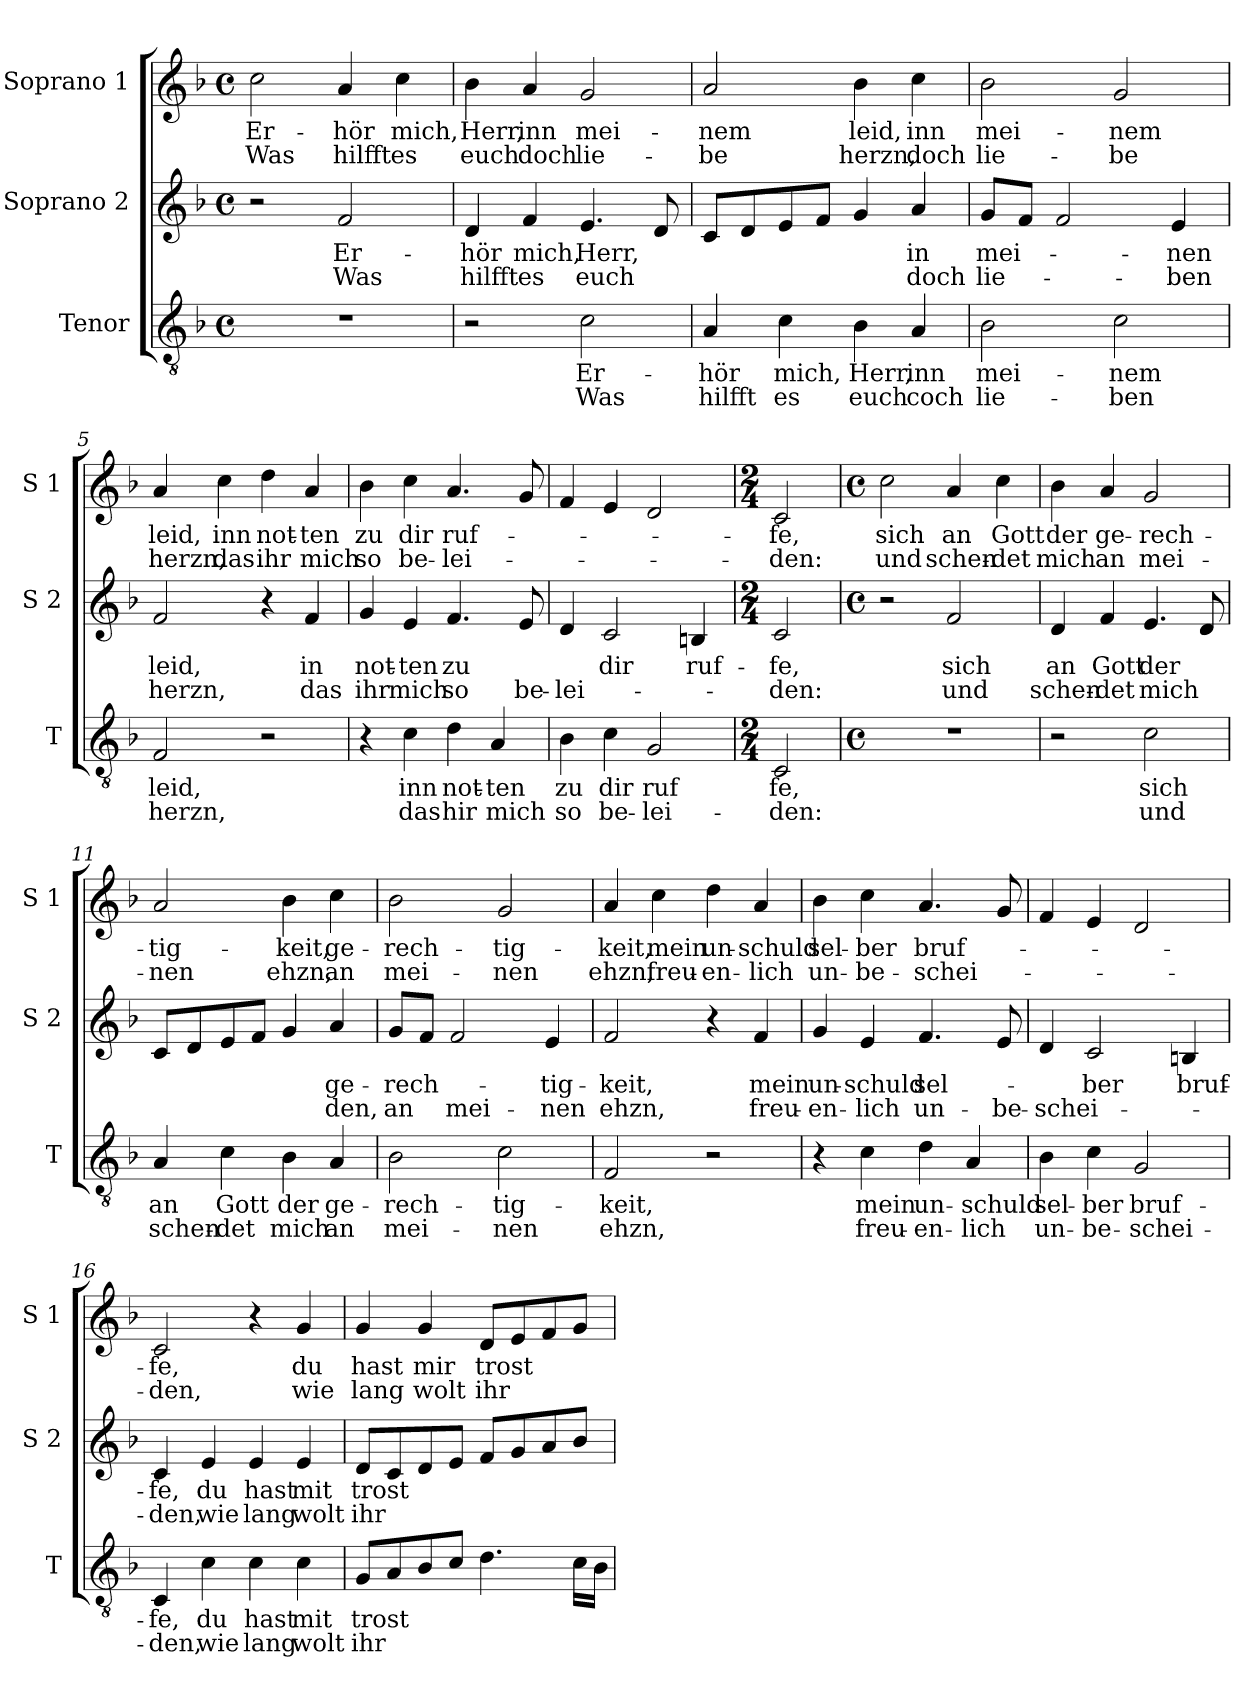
**kern	**text	**text	**kern	**text	**text	**kern	**text	**text
*part3	*part3	*part3	*part2	*part2	*part2	*part1	*part1	*part1
*staff3	*staff3	*staff3	*staff2	*staff2	*staff2	*staff1	*staff1	*staff1
*I"Tenor	*	*	*I"Soprano 2	*	*	*I"Soprano 1	*	*
*I'T	*	*	*I'S 2	*	*	*I'S 1	*	*
*clefGv2	*	*	*clefG2	*	*	*clefG2	*	*
*k[b-]	*	*	*k[b-]	*	*	*k[b-]	*	*
*F:	*	*	*F:	*	*	*F:	*	*
*M4/4	*	*	*M4/4	*	*	*M4/4	*	*
*met(c)	*	*	*met(c)	*	*	*met(c)	*	*
=1	=1	=1	=1	=1	=1	=1	=1	=1
!	!	!	!	!	!	!	!LO:LY:b	!LO:LY:b
1r	.	.	2r	.	.	2cc\	Er-	Was
!	!	!	!	!LO:LY:b	!LO:LY:b	!	!LO:LY:b	!LO:LY:b
.	.	.	2f/	Er-	Was	4a/	-hör	hilfft
!	!	!	!	!	!	!	!LO:LY:b	!LO:LY:b
.	.	.	.	.	.	4cc\	mich,	es
=2	=2	=2	=2	=2	=2	=2	=2	=2
!	!	!	!	!LO:LY:b	!LO:LY:b	!	!LO:LY:b	!LO:LY:b
2r	.	.	4d/	-hör	hilfft	4b-\	Herr,	euch
!	!	!	!	!LO:LY:b	!LO:LY:b	!	!LO:LY:b	!LO:LY:b
.	.	.	4f/	mich,	es	4a/	inn	doch
!	!LO:LY:b	!LO:LY:b	!	!LO:LY:b	!LO:LY:b	!	!LO:LY:b	!LO:LY:b
2c\	Er-	Was	4.e/	Herr,	euch	2g/	mei-	lie-
.	.	.	8d/	.	.	.	.	.
=3	=3	=3	=3	=3	=3	=3	=3	=3
!	!LO:LY:b	!LO:LY:b	!	!	!	!	!LO:LY:b	!LO:LY:b
4A/	-hör	hilfft	8c/L	.	.	2a/	-nem	-be
.	.	.	8d/	.	.	.	.	.
!	!LO:LY:b	!LO:LY:b	!	!	!	!	!	!
4c\	mich,	es	8e/	.	.	.	.	.
.	.	.	8f/J	.	.	.	.	.
!	!LO:LY:b	!LO:LY:b	!	!	!	!	!LO:LY:b	!LO:LY:b
4B-\	Herr,	euch	4g/	.	.	4b-\	leid,	herzn,
!	!LO:LY:b	!LO:LY:b	!	!LO:LY:b	!LO:LY:b	!	!LO:LY:b	!LO:LY:b
4A/	inn	coch	4a/	in	doch	4cc\	inn	doch
=4	=4	=4	=4	=4	=4	=4	=4	=4
!	!LO:LY:b	!LO:LY:b	!	!LO:LY:b	!LO:LY:b	!	!LO:LY:b	!LO:LY:b
2B-\	mei-	lie-	8g/L	mei-	lie-	2b-\	mei-	lie-
.	.	.	8f/J	.	.	.	.	.
.	.	.	2f/	.	.	.	.	.
!	!LO:LY:b	!LO:LY:b	!	!	!	!	!LO:LY:b	!LO:LY:b
2c\	-nem	-ben	.	.	.	2g/	-nem	-be
!	!	!	!	!LO:LY:b	!LO:LY:b	!	!	!
.	.	.	4e/	-nen	-ben	.	.	.
=5	=5	=5	=5	=5	=5	=5	=5	=5
!	!LO:LY:b	!LO:LY:b	!	!LO:LY:b	!LO:LY:b	!	!LO:LY:b	!LO:LY:b
2F/	leid,	herzn,	2f/	leid,	herzn,	4a/	leid,	herzn,
!	!	!	!	!	!	!	!LO:LY:b	!LO:LY:b
.	.	.	.	.	.	4cc\	inn	das
!	!	!	!	!	!	!	!LO:LY:b	!LO:LY:b
2r	.	.	4r	.	.	4dd\	not-	ihr
!	!	!	!	!LO:LY:b	!LO:LY:b	!	!LO:LY:b	!LO:LY:b
.	.	.	4f/	in	das	4a/	-ten	mich
!!LO:LB:g=z
=6	=6	=6	=6	=6	=6	=6	=6	=6
!	!	!	!	!LO:LY:b	!LO:LY:b	!	!LO:LY:b	!LO:LY:b
4r	.	.	4g/	not-	ihr	4b-\	zu	so
!	!LO:LY:b	!LO:LY:b	!	!LO:LY:b	!LO:LY:b	!	!LO:LY:b	!LO:LY:b
4c\	inn	das	4e/	-ten	mich	4cc\	dir	be-
!	!LO:LY:b	!LO:LY:b	!	!LO:LY:b	!LO:LY:b	!	!LO:LY:b	!LO:LY:b
4d\	not-	hir	4.f/	zu	so	4.a/	ruf-	-lei-
!	!LO:LY:b	!LO:LY:b	!	!	!	!	!	!
4A/	-ten	mich	.	.	.	.	.	.
!	!	!	!	!	!LO:LY:b	!	!	!
.	.	.	8e/	.	be-	8g/	.	.
=7	=7	=7	=7	=7	=7	=7	=7	=7
!	!LO:LY:b	!LO:LY:b	!	!	!LO:LY:b	!	!	!
4B-\	zu	so	4d/	.	-lei-	4f/	.	.
!	!LO:LY:b	!LO:LY:b	!	!LO:LY:b	!	!	!	!
4c\	dir	be-	2c/	dir	.	4e/	.	.
!	!LO:LY:b	!LO:LY:b	!	!	!	!	!	!
2G/	ruf	-lei-	.	.	.	2d/	.	.
!	!	!	!	!LO:LY:b	!	!	!	!
.	.	.	4Bn/	ruf-	.	.	.	.
=8	=8	=8	=8	=8	=8	=8	=8	=8
*M2/4	*	*	*M2/4	*	*	*M2/4	*	*
!	!LO:LY:b	!LO:LY:b	!	!LO:LY:b	!LO:LY:b	!	!LO:LY:b	!LO:LY:b
2C/	fe,	-den:	2c/	-fe,	-den:	2c/	-fe,	-den:
=9	=9	=9	=9	=9	=9	=9	=9	=9
*M4/4	*	*	*M4/4	*	*	*M4/4	*	*
*met(c)	*	*	*met(c)	*	*	*met(c)	*	*
!	!	!	!	!	!	!	!LO:LY:b	!LO:LY:b
1r	.	.	2r	.	.	2cc\	sich	und
!	!	!	!	!LO:LY:b	!LO:LY:b	!	!LO:LY:b	!LO:LY:b
.	.	.	2f/	sich	und	4a/	an	schen-
!	!	!	!	!	!	!	!LO:LY:b	!LO:LY:b
.	.	.	.	.	.	4cc\	Gott	-det
=10	=10	=10	=10	=10	=10	=10	=10	=10
!	!	!	!	!LO:LY:b	!LO:LY:b	!	!LO:LY:b	!LO:LY:b
2r	.	.	4d/	an	schen-	4b-\	der	mich
!	!	!	!	!LO:LY:b	!LO:LY:b	!	!LO:LY:b	!LO:LY:b
.	.	.	4f/	Gott	-det	4a/	ge-	an
!	!LO:LY:b	!LO:LY:b	!	!LO:LY:b	!LO:LY:b	!	!LO:LY:b	!LO:LY:b
2c\	sich	und	4.e/	der	mich	2g/	-rech-	mei-
.	.	.	8d/	.	.	.	.	.
!!LO:PB:g=z
=11	=11	=11	=11	=11	=11	=11	=11	=11
!	!LO:LY:b	!LO:LY:b	!	!	!	!	!LO:LY:b	!LO:LY:b
4A/	an	schen-	8c/L	.	.	2a/	-tig-	-nen
.	.	.	8d/	.	.	.	.	.
!	!LO:LY:b	!LO:LY:b	!	!	!	!	!	!
4c\	Gott	-det	8e/	.	.	.	.	.
.	.	.	8f/J	.	.	.	.	.
!	!LO:LY:b	!LO:LY:b	!	!	!	!	!LO:LY:b	!LO:LY:b
4B-\	der	mich	4g/	.	.	4b-\	-keit,	ehzn,
!	!LO:LY:b	!LO:LY:b	!	!LO:LY:b	!LO:LY:b	!	!LO:LY:b	!LO:LY:b
4A/	ge-	an	4a/	ge-	den,	4cc\	ge-	an
=12	=12	=12	=12	=12	=12	=12	=12	=12
!	!LO:LY:b	!LO:LY:b	!	!LO:LY:b	!LO:LY:b	!	!LO:LY:b	!LO:LY:b
2B-\	-rech-	mei-	8g/L	-rech-	an	2b-\	-rech-	mei-
.	.	.	8f/J	.	.	.	.	.
!	!	!	!	!	!LO:LY:b	!	!	!
.	.	.	2f/	.	mei-	.	.	.
!	!LO:LY:b	!LO:LY:b	!	!	!	!	!LO:LY:b	!LO:LY:b
2c\	-tig-	-nen	.	.	.	2g/	-tig-	-nen
!	!	!	!	!LO:LY:b	!LO:LY:b	!	!	!
.	.	.	4e/	-tig-	-nen	.	.	.
=13	=13	=13	=13	=13	=13	=13	=13	=13
!	!LO:LY:b	!LO:LY:b	!	!LO:LY:b	!LO:LY:b	!	!LO:LY:b	!LO:LY:b
2F/	-keit,	ehzn,	2f/	-keit,	ehzn,	4a/	-keit,	ehzn,
!	!	!	!	!	!	!	!LO:LY:b	!LO:LY:b
.	.	.	.	.	.	4cc\	mein	freu-
!	!	!	!	!	!	!	!LO:LY:b	!LO:LY:b
2r	.	.	4r	.	.	4dd\	un-	-en-
!	!	!	!	!LO:LY:b	!LO:LY:b	!	!LO:LY:b	!LO:LY:b
.	.	.	4f/	mein	freu-	4a/	-schuld	-lich
=14	=14	=14	=14	=14	=14	=14	=14	=14
!	!	!	!	!LO:LY:b	!LO:LY:b	!	!LO:LY:b	!LO:LY:b
4r	.	.	4g/	un-	-en-	4b-\	sel-	un-
!	!LO:LY:b	!LO:LY:b	!	!LO:LY:b	!LO:LY:b	!	!LO:LY:b	!LO:LY:b
4c\	mein	freu-	4e/	-schuld	-lich	4cc\	-ber	-be-
!	!LO:LY:b	!LO:LY:b	!	!LO:LY:b	!LO:LY:b	!	!LO:LY:b	!LO:LY:b
4d\	un-	-en-	4.f/	sel-	un-	4.a/	bruf-	-schei-
!	!LO:LY:b	!LO:LY:b	!	!	!	!	!	!
4A/	-schuld	-lich	.	.	.	.	.	.
!	!	!	!	!	!LO:LY:b	!	!	!
.	.	.	8e/	.	-be-	8g/	.	.
=15	=15	=15	=15	=15	=15	=15	=15	=15
!	!LO:LY:b	!LO:LY:b	!	!	!LO:LY:b	!	!	!
4B-\	sel-	un-	4d/	.	-schei-	4f/	.	.
!	!LO:LY:b	!LO:LY:b	!	!LO:LY:b	!	!	!	!
4c\	-ber	-be-	2c/	-ber	.	4e/	.	.
!	!LO:LY:b	!LO:LY:b	!	!	!	!	!	!
2G/	bruf-	-schei-	.	.	.	2d/	.	.
!	!	!	!	!LO:LY:b	!	!	!	!
.	.	.	4Bn/	bruf-	.	.	.	.
!!LO:LB:g=z
=16	=16	=16	=16	=16	=16	=16	=16	=16
!	!LO:LY:b	!LO:LY:b	!	!LO:LY:b	!LO:LY:b	!	!LO:LY:b	!LO:LY:b
4C/	-fe,	-den,	4c/	-fe,	-den,	2c/	-fe,	-den,
!	!LO:LY:b	!LO:LY:b	!	!LO:LY:b	!LO:LY:b	!	!	!
4c\	du	wie	4e/	du	wie	.	.	.
!	!LO:LY:b	!LO:LY:b	!	!LO:LY:b	!LO:LY:b	!	!	!
4c\	hast	lang	4e/	hast	lang	4r	.	.
!	!LO:LY:b	!LO:LY:b	!	!LO:LY:b	!LO:LY:b	!	!LO:LY:b	!LO:LY:b
4c\	mit	wolt	4e/	mit	wolt	4g/	du	wie
=17	=17	=17	=17	=17	=17	=17	=17	=17
!	!LO:LY:b	!LO:LY:b	!	!LO:LY:b	!LO:LY:b	!	!LO:LY:b	!LO:LY:b
8G/L	trost	ihr	8d/L	trost	ihr	4g/	hast	lang
8A/	.	.	8c/	.	.	.	.	.
!	!	!	!	!	!	!	!LO:LY:b	!LO:LY:b
8B-/	.	.	8d/	.	.	4g/	mir	wolt
8c/J	.	.	8e/J	.	.	.	.	.
!	!	!	!	!	!	!	!LO:LY:b	!LO:LY:b
4.d\	.	.	8f/L	.	.	8d/L	trost	ihr
.	.	.	8g/	.	.	8e/	.	.
.	.	.	8a/	.	.	8f/	.	.
16c\LL	.	.	8b-/J	.	.	8g/J	.	.
16B-\JJ	.	.	.	.	.	.	.	.
=	=	=	=	=	=	=	=	=
*-	*-	*-	*-	*-	*-	*-	*-	*-
